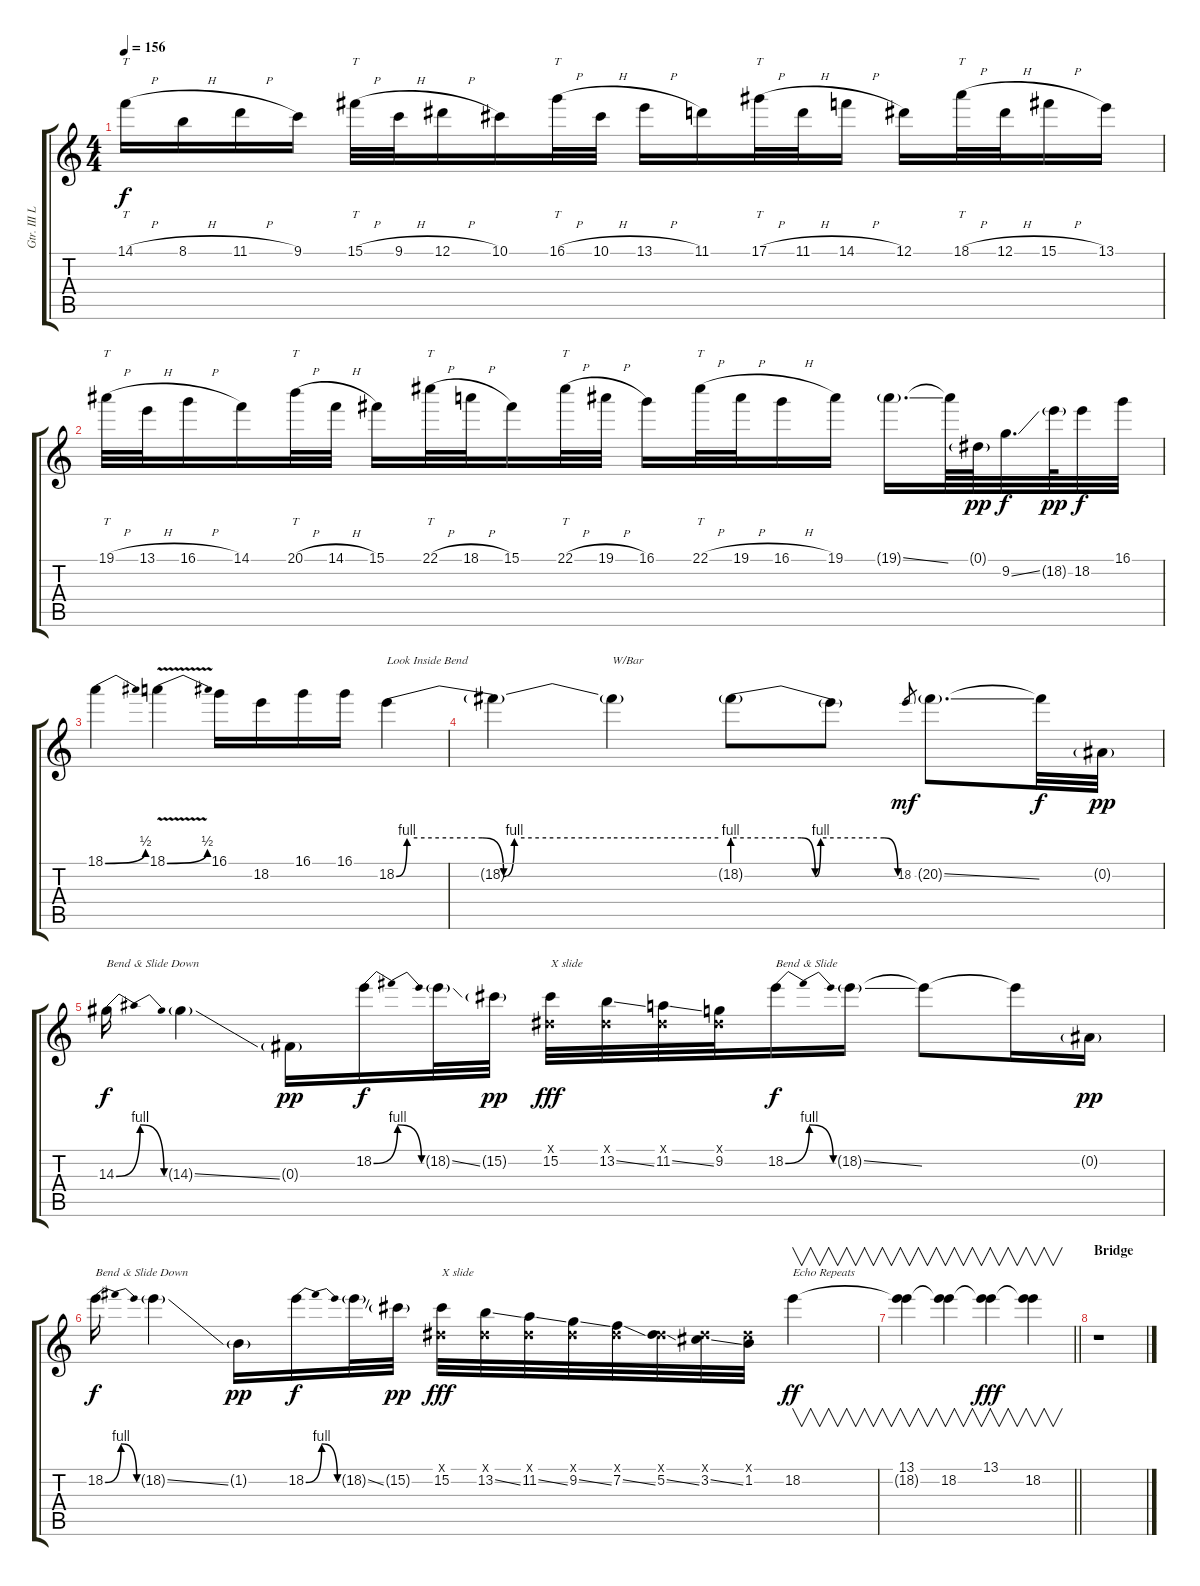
\track ("Gtr. III Lead" "Gtr. III L") {instrument overdrivenguitar}
\staff {score tabs}
\tuning (Eb4 Bb3 Gb3 Db3 Ab2 Eb2) {hide}
\ts (4 4)
\tempo 156
\clef g2
\ks c
14.1{h}.16{tt dy f} 8.1{h}.16 11.1{h}.16 9.1.16 15.1{h}.32{tt} 9.1{h}.32 12.1{h}.16 10.1.16 16.1{h}.32{tt} 10.1{h}.32 13.1{h}.16 11.1.16 17.1{h}.32{tt} 11.1{h}.32 14.1{h}.16 12.1.16 18.1{h}.32{tt} 12.1{h}.32 15.1{h}.16 13.1.16 |
19.1{h}.32{tt} 13.1{h}.32 16.1{h}.16 14.1.16 20.1{h}.32{tt} 14.1{h}.32 15.1.16 22.1{h}.32{tt} 18.1{h}.32 15.1.16 22.1{h}.32{tt} 19.1{h}.32 16.1.16 22.1{h}.32{tt} 19.1{h}.32 16.1{h}.16 19.1.16 19.1{ss g}.16{d} 19.1{t}.64 0.1{g}.64{dy pp} 9.2{ss}.32{d dy f} 18.2{g}.64{dy pp} 18.2.32{dy f} 16.1.32 |
18.1{be (bend 0 0 60 2)}.4 18.1{be (bend 0 0 60 2) v}.4 16.1.16 18.2.16 16.1.16 16.1.16 18.2{be (custom 0 0 2 4 16 4 20 0 22 4 40 4 60 4)}.4{txt "Look Inside Bend"} |
18.2{t}.4 18.2{t}.4{txt "W/Bar"} 18.2{be (custom 0 4 25 4 30 0 32 4 55 4 60 0) g}.8 18.2{t}.8 18.2.8{gr dy mf} 20.2{ss g}.8{d} 20.2{t}.32{dy f} 0.2{g}.32{dy pp} |
14.3{be (bendrelease 0 0 16 4 41 4 60 0)}.16{txt "Bend & Slide Down" dy f} 14.3{ss g}.4 0.3{g}.16{dy pp} 18.2{be (bendrelease 0 0 15 4 45 4 60 0)}.16{dy f} 18.2{ss g}.32 15.2{g}.32{dy pp} (0.1{x} 15.2).32{txt "X slide" dy fff instrument guitarfretnoise} (0.1{x} 13.2{ss}).32 (0.1{x} 11.2{ss}).32 (0.1{x} 9.2).32 18.2{be (bendrelease 0 0 16 4 44 4 60 0)}.16{txt "Bend & Slide" dy f instrument overdrivenguitar} 18.2{ss g}.16 18.2{t}.8 18.2{t}.16 0.2{g}.16{dy pp} |
18.2{be (bendrelease 0 0 18 4 40 4 60 0)}.16{txt "Bend & Slide Down" dy f} 18.2{ss g}.4 1.2{g}.16{dy pp} 18.2{be (bendrelease 0 0 15 4 37 4 60 0)}.16{dy f} 18.2{ss g}.32 15.2{g}.32{dy pp} (0.1{x} 15.2).32{txt "X slide" dy fff instrument guitarfretnoise} (0.1{x} 13.2{ss}).32 (0.1{x} 11.2{ss}).32 (0.1{x} 9.2{ss}).32 (0.1{x} 7.2{ss}).32{balance 14} (0.1{x} 5.2{ss}).32 (0.1{x} 3.2{ss}).32 (0.1{x} 1.2).32 18.2.4{v txt "Echo Repeats" dy ff volume 13 balance 2 instrument overdrivenguitar} |
\barLineRight lightlight
(13.1 18.2{t}).4{v volume 11 balance 14} (13.1{t} 18.2).4{v volume 8 balance 2} (13.1 18.2{t}).4{v dy fff volume 6 balance 14} (13.1{t} 18.2).4{v volume 3 balance 2} |
\section ("" "Bridge")
r.1{volume 16 balance 8}
